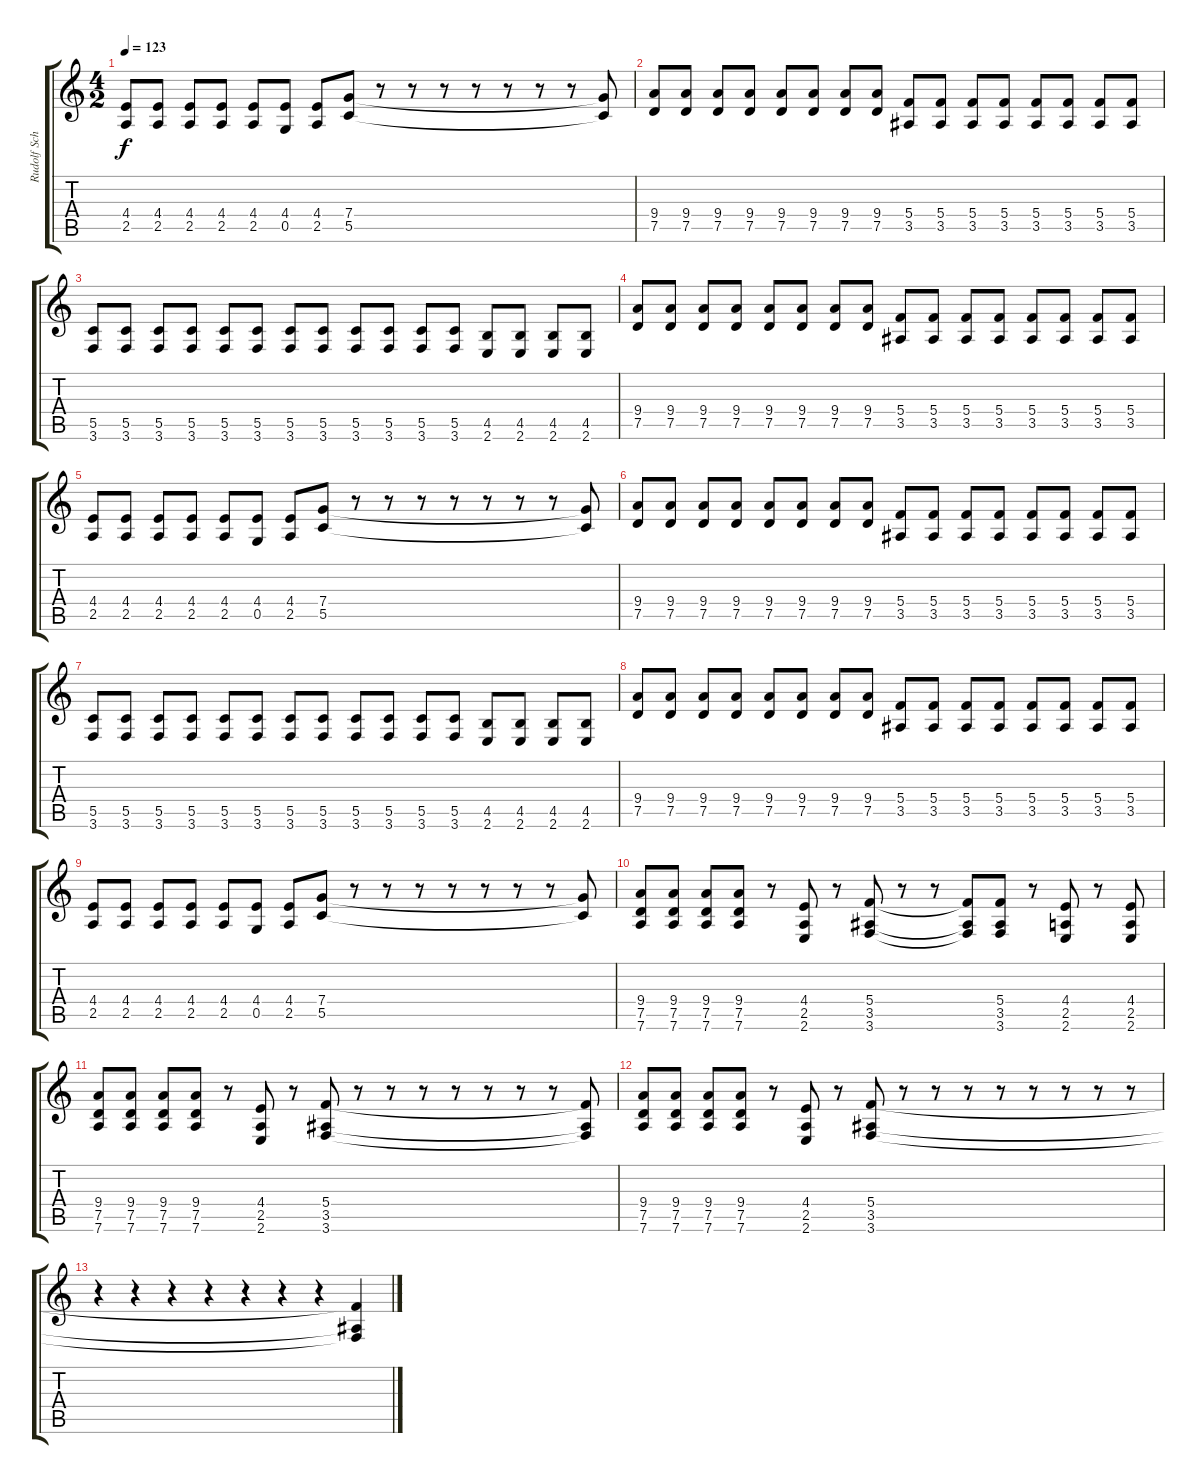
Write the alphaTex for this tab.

\track ("Rudolf Schenker" "Rudolf Sch") {instrument distortionguitar}
\staff {score tabs}
\tuning (D4 A3 F3 C3 G2 D2) {hide}
\ts (4 2)
\tempo 123
\clef g2
\ks c
(4.4 2.5).8{dy f} (4.4 2.5).8 (4.4 2.5).8 (4.4 2.5).8 (4.4 2.5).8 (4.4 0.5).8 (4.4 2.5).8 (7.4 5.5).8 r.8 r.8 r.8 r.8 r.8 r.8 r.8 (7.4{t} 5.5{t}).8 |
(9.4 7.5).8{volume 13 instrument distortionguitar} (9.4 7.5).8 (9.4 7.5).8 (9.4 7.5).8 (9.4 7.5).8 (9.4 7.5).8 (9.4 7.5).8 (9.4 7.5).8 (5.4 3.5).8 (5.4 3.5).8 (5.4 3.5).8 (5.4 3.5).8 (5.4 3.5).8 (5.4 3.5).8 (5.4 3.5).8 (5.4 3.5).8 |
(5.5 3.6).8 (5.5 3.6).8 (5.5 3.6).8 (5.5 3.6).8 (5.5 3.6).8 (5.5 3.6).8 (5.5 3.6).8 (5.5 3.6).8 (5.5 3.6).8 (5.5 3.6).8 (5.5 3.6).8 (5.5 3.6).8 (4.5 2.6).8 (4.5 2.6).8 (4.5 2.6).8 (4.5 2.6).8 |
(9.4 7.5).8 (9.4 7.5).8 (9.4 7.5).8 (9.4 7.5).8 (9.4 7.5).8 (9.4 7.5).8 (9.4 7.5).8 (9.4 7.5).8 (5.4 3.5).8 (5.4 3.5).8 (5.4 3.5).8 (5.4 3.5).8 (5.4 3.5).8 (5.4 3.5).8 (5.4 3.5).8 (5.4 3.5).8 |
(4.4 2.5).8 (4.4 2.5).8 (4.4 2.5).8 (4.4 2.5).8 (4.4 2.5).8 (4.4 0.5).8 (4.4 2.5).8 (7.4 5.5).8 r.8 r.8 r.8 r.8 r.8 r.8 r.8 (7.4{t} 5.5{t}).8 |
(9.4 7.5).8{volume 13 instrument distortionguitar} (9.4 7.5).8 (9.4 7.5).8 (9.4 7.5).8 (9.4 7.5).8 (9.4 7.5).8 (9.4 7.5).8 (9.4 7.5).8 (5.4 3.5).8 (5.4 3.5).8 (5.4 3.5).8 (5.4 3.5).8 (5.4 3.5).8 (5.4 3.5).8 (5.4 3.5).8 (5.4 3.5).8 |
(5.5 3.6).8 (5.5 3.6).8 (5.5 3.6).8 (5.5 3.6).8 (5.5 3.6).8 (5.5 3.6).8 (5.5 3.6).8 (5.5 3.6).8 (5.5 3.6).8 (5.5 3.6).8 (5.5 3.6).8 (5.5 3.6).8 (4.5 2.6).8 (4.5 2.6).8 (4.5 2.6).8 (4.5 2.6).8 |
(9.4 7.5).8 (9.4 7.5).8 (9.4 7.5).8 (9.4 7.5).8 (9.4 7.5).8 (9.4 7.5).8 (9.4 7.5).8 (9.4 7.5).8 (5.4 3.5).8 (5.4 3.5).8 (5.4 3.5).8 (5.4 3.5).8 (5.4 3.5).8 (5.4 3.5).8 (5.4 3.5).8 (5.4 3.5).8 |
(4.4 2.5).8 (4.4 2.5).8 (4.4 2.5).8 (4.4 2.5).8 (4.4 2.5).8 (4.4 0.5).8 (4.4 2.5).8 (7.4 5.5).8 r.8 r.8 r.8 r.8 r.8 r.8 r.8 (7.4{t} 5.5{t}).8 |
(9.4 7.5 7.6).8 (9.4 7.5 7.6).8 (9.4 7.5 7.6).8 (9.4 7.5 7.6).8 r.8 (4.4 2.5 2.6).8 r.8 (5.4 3.5 3.6).8 r.8 r.8 (5.4{t} 3.5{t} 3.6{t}).8 (5.4 3.5 3.6).8 r.8 (4.4 2.5 2.6).8 r.8 (4.4 2.5 2.6).8 |
(9.4 7.5 7.6).8 (9.4 7.5 7.6).8 (9.4 7.5 7.6).8 (9.4 7.5 7.6).8 r.8 (4.4 2.5 2.6).8 r.8 (5.4 3.5 3.6).8 r.8 r.8 r.8 r.8 r.8 r.8 r.8 (5.4{t} 3.5{t} 3.6{t}).8 |
(9.4 7.5 7.6).8 (9.4 7.5 7.6).8 (9.4 7.5 7.6).8 (9.4 7.5 7.6).8 r.8 (4.4 2.5 2.6).8 r.8 (5.4 3.5 3.6).8 r.8 r.8 r.8 r.8 r.8 r.8 r.8 r.8 |
r.4 r.4 r.4 r.4 r.4 r.4 r.4 (5.4{t} 3.5{t} 3.6{t}).4
